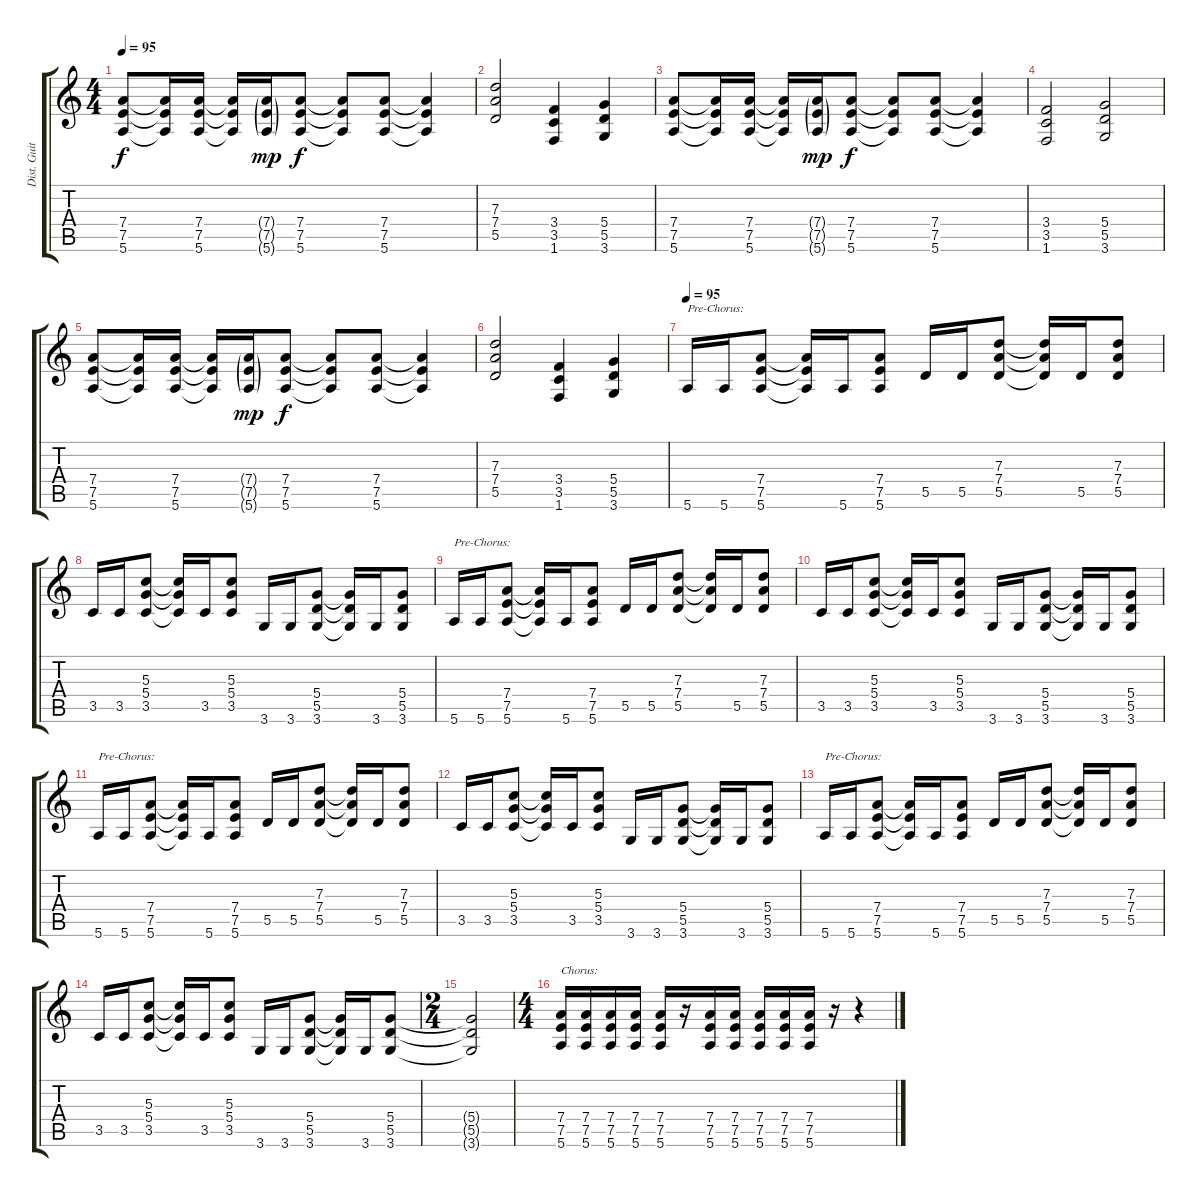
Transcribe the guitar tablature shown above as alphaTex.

\track ("Dist. Guitar 2" "Dist. Guit") {instrument distortionguitar}
\staff {score tabs}
\tuning (E4 B3 G3 D3 A2 E2) {hide}
\ts (4 4)
\tempo 95
\clef g2
\ks c
(7.4 7.5 5.6).8{dy f} (7.4{t} 7.5{t} 5.6{t}).16 (7.4 7.5 5.6).16 (7.4{t} 7.5{t} 5.6{t}).16 (7.4{g} 7.5{g} 5.6{g}).16{dy mp} (7.4 7.5 5.6).8{dy f} (7.4{t} 7.5{t} 5.6{t}).8 (7.4 7.5 5.6).8 (7.4{t} 7.5{t} 5.6{t}).4 |
(7.3 7.4 5.5).2 (3.4 3.5 1.6).4 (5.4 5.5 3.6).4 |
(7.4 7.5 5.6).8 (7.4{t} 7.5{t} 5.6{t}).16 (7.4 7.5 5.6).16 (7.4{t} 7.5{t} 5.6{t}).16 (7.4{g} 7.5{g} 5.6{g}).16{dy mp} (7.4 7.5 5.6).8{dy f} (7.4{t} 7.5{t} 5.6{t}).8 (7.4 7.5 5.6).8 (7.4{t} 7.5{t} 5.6{t}).4 |
(3.4 3.5 1.6).2 (5.4 5.5 3.6).2 |
(7.4 7.5 5.6).8 (7.4{t} 7.5{t} 5.6{t}).16 (7.4 7.5 5.6).16 (7.4{t} 7.5{t} 5.6{t}).16 (7.4{g} 7.5{g} 5.6{g}).16{dy mp} (7.4 7.5 5.6).8{dy f} (7.4{t} 7.5{t} 5.6{t}).8 (7.4 7.5 5.6).8 (7.4{t} 7.5{t} 5.6{t}).4 |
(7.3 7.4 5.5).2 (3.4 3.5 1.6).4 (5.4 5.5 3.6).4 |
\tempo 95
5.6.16{txt "Pre-Chorus:"} 5.6.16 (7.4 7.5 5.6).8 (7.4{t} 7.5{t} 5.6{t}).16 5.6.16 (7.4 7.5 5.6).8 5.5.16 5.5.16 (7.3 7.4 5.5).8 (7.3{t} 7.4{t} 5.5{t}).16 5.5.16 (7.3 7.4 5.5).8 |
3.5.16 3.5.16 (5.3 5.4 3.5).8 (5.3{t} 5.4{t} 3.5{t}).16 3.5.16 (5.3 5.4 3.5).8 3.6.16 3.6.16 (5.4 5.5 3.6).8 (5.4{t} 5.5{t} 3.6{t}).16 3.6.16 (5.4 5.5 3.6).8 |
5.6.16{txt "Pre-Chorus:"} 5.6.16 (7.4 7.5 5.6).8 (7.4{t} 7.5{t} 5.6{t}).16 5.6.16 (7.4 7.5 5.6).8 5.5.16 5.5.16 (7.3 7.4 5.5).8 (7.3{t} 7.4{t} 5.5{t}).16 5.5.16 (7.3 7.4 5.5).8 |
3.5.16 3.5.16 (5.3 5.4 3.5).8 (5.3{t} 5.4{t} 3.5{t}).16 3.5.16 (5.3 5.4 3.5).8 3.6.16 3.6.16 (5.4 5.5 3.6).8 (5.4{t} 5.5{t} 3.6{t}).16 3.6.16 (5.4 5.5 3.6).8 |
5.6.16{txt "Pre-Chorus:"} 5.6.16 (7.4 7.5 5.6).8 (7.4{t} 7.5{t} 5.6{t}).16 5.6.16 (7.4 7.5 5.6).8 5.5.16 5.5.16 (7.3 7.4 5.5).8 (7.3{t} 7.4{t} 5.5{t}).16 5.5.16 (7.3 7.4 5.5).8 |
3.5.16 3.5.16 (5.3 5.4 3.5).8 (5.3{t} 5.4{t} 3.5{t}).16 3.5.16 (5.3 5.4 3.5).8 3.6.16 3.6.16 (5.4 5.5 3.6).8 (5.4{t} 5.5{t} 3.6{t}).16 3.6.16 (5.4 5.5 3.6).8 |
5.6.16{txt "Pre-Chorus:"} 5.6.16 (7.4 7.5 5.6).8 (7.4{t} 7.5{t} 5.6{t}).16 5.6.16 (7.4 7.5 5.6).8 5.5.16 5.5.16 (7.3 7.4 5.5).8 (7.3{t} 7.4{t} 5.5{t}).16 5.5.16 (7.3 7.4 5.5).8 |
3.5.16 3.5.16 (5.3 5.4 3.5).8 (5.3{t} 5.4{t} 3.5{t}).16 3.5.16 (5.3 5.4 3.5).8 3.6.16 3.6.16 (5.4 5.5 3.6).8 (5.4{t} 5.5{t} 3.6{t}).16 3.6.16 (5.4 5.5 3.6).8 |
\ts (2 4)
(5.4{t} 5.5{t} 3.6{t}).2 |
\ts (4 4)
(7.4 7.5 5.6).16{txt "Chorus:"} (7.4 7.5 5.6).16 (7.4 7.5 5.6).16 (7.4 7.5 5.6).16 (7.4 7.5 5.6).16 r.16 (7.4 7.5 5.6).16 (7.4 7.5 5.6).16 (7.4 7.5 5.6).16 (7.4 7.5 5.6).16 (7.4 7.5 5.6).16 r.16 r.4
